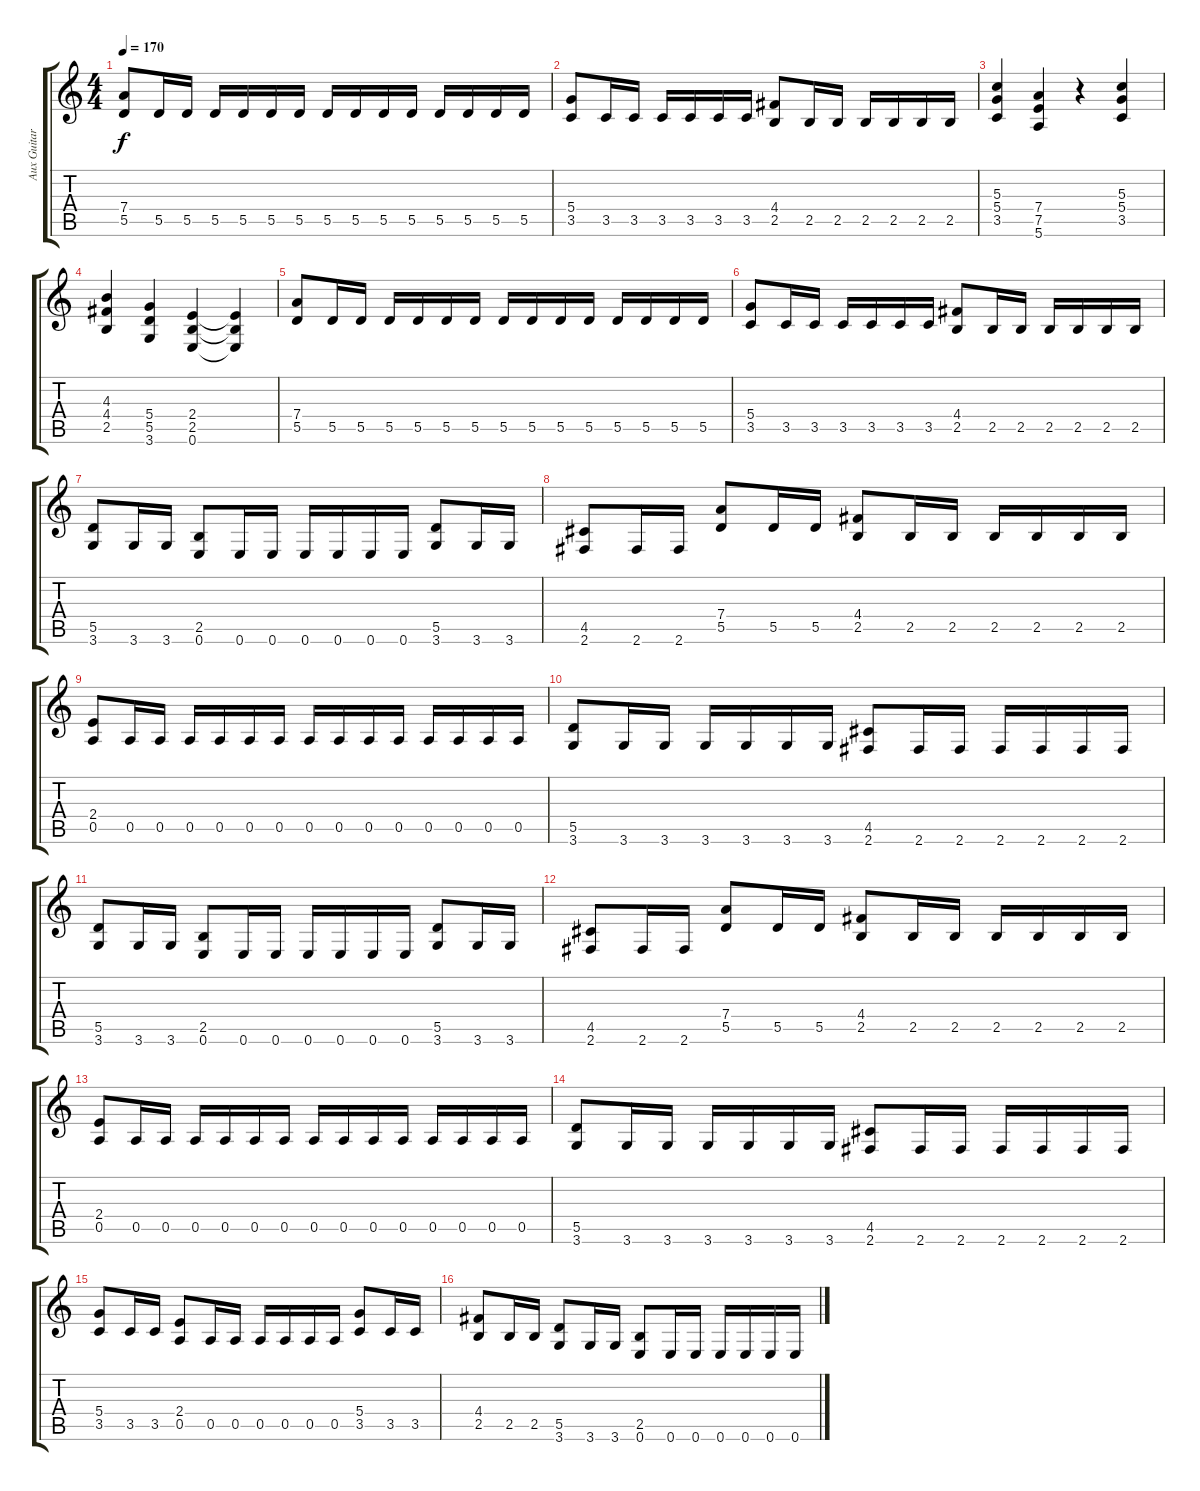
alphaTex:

\track ("Aux Guitar" "Aux Guitar") {instrument distortionguitar}
\staff {score tabs}
\tuning (E4 B3 G3 D3 A2 E2) {hide}
\ts (4 4)
\tempo 170
\clef g2
\ks c
(7.4 5.5).8{dy f volume 13 balance 4} 5.5.16 5.5.16 5.5.16 5.5.16 5.5.16 5.5.16 5.5.16 5.5.16 5.5.16 5.5.16 5.5.16 5.5.16 5.5.16 5.5.16 |
(5.4 3.5).8 3.5.16 3.5.16 3.5.16 3.5.16 3.5.16 3.5.16 (4.4 2.5).8 2.5.16 2.5.16 2.5.16 2.5.16 2.5.16 2.5.16 |
(5.3 5.4 3.5).4{volume 10 balance 4} (7.4 7.5 5.6).4 r.4 (5.3 5.4 3.5).4 |
(4.3 4.4 2.5).4 (5.4 5.5 3.6).4 (2.4 2.5 0.6).4 (2.4{t} 2.5{t} 0.6{t}).4 |
(7.4 5.5).8{volume 13 balance 4} 5.5.16 5.5.16 5.5.16 5.5.16 5.5.16 5.5.16 5.5.16 5.5.16 5.5.16 5.5.16 5.5.16 5.5.16 5.5.16 5.5.16 |
(5.4 3.5).8 3.5.16 3.5.16 3.5.16 3.5.16 3.5.16 3.5.16 (4.4 2.5).8 2.5.16 2.5.16 2.5.16 2.5.16 2.5.16 2.5.16 |
(5.5 3.6).8{balance 12} 3.6.16 3.6.16 (2.5 0.6).8 0.6.16 0.6.16 0.6.16 0.6.16 0.6.16 0.6.16 (5.5 3.6).8 3.6.16 3.6.16 |
(4.5 2.6).8 2.6.16 2.6.16 (7.4 5.5).8 5.5.16 5.5.16 (4.4 2.5).8 2.5.16 2.5.16 2.5.16 2.5.16 2.5.16 2.5.16 |
(2.4 0.5).8 0.5.16 0.5.16 0.5.16 0.5.16 0.5.16 0.5.16 0.5.16 0.5.16 0.5.16 0.5.16 0.5.16 0.5.16 0.5.16 0.5.16 |
(5.5 3.6).8 3.6.16 3.6.16 3.6.16 3.6.16 3.6.16 3.6.16 (4.5 2.6).8 2.6.16 2.6.16 2.6.16 2.6.16 2.6.16 2.6.16 |
(5.5 3.6).8{balance 12} 3.6.16 3.6.16 (2.5 0.6).8 0.6.16 0.6.16 0.6.16 0.6.16 0.6.16 0.6.16 (5.5 3.6).8 3.6.16 3.6.16 |
(4.5 2.6).8 2.6.16 2.6.16 (7.4 5.5).8 5.5.16 5.5.16 (4.4 2.5).8 2.5.16 2.5.16 2.5.16 2.5.16 2.5.16 2.5.16 |
(2.4 0.5).8 0.5.16 0.5.16 0.5.16 0.5.16 0.5.16 0.5.16 0.5.16 0.5.16 0.5.16 0.5.16 0.5.16 0.5.16 0.5.16 0.5.16 |
(5.5 3.6).8 3.6.16 3.6.16 3.6.16 3.6.16 3.6.16 3.6.16 (4.5 2.6).8 2.6.16 2.6.16 2.6.16 2.6.16 2.6.16 2.6.16 |
(5.4 3.5).8 3.5.16 3.5.16 (2.4 0.5).8 0.5.16 0.5.16 0.5.16 0.5.16 0.5.16 0.5.16 (5.4 3.5).8 3.5.16 3.5.16 |
(4.4 2.5).8 2.5.16 2.5.16 (5.5 3.6).8 3.6.16 3.6.16 (2.5 0.6).8 0.6.16 0.6.16 0.6.16 0.6.16 0.6.16 0.6.16
